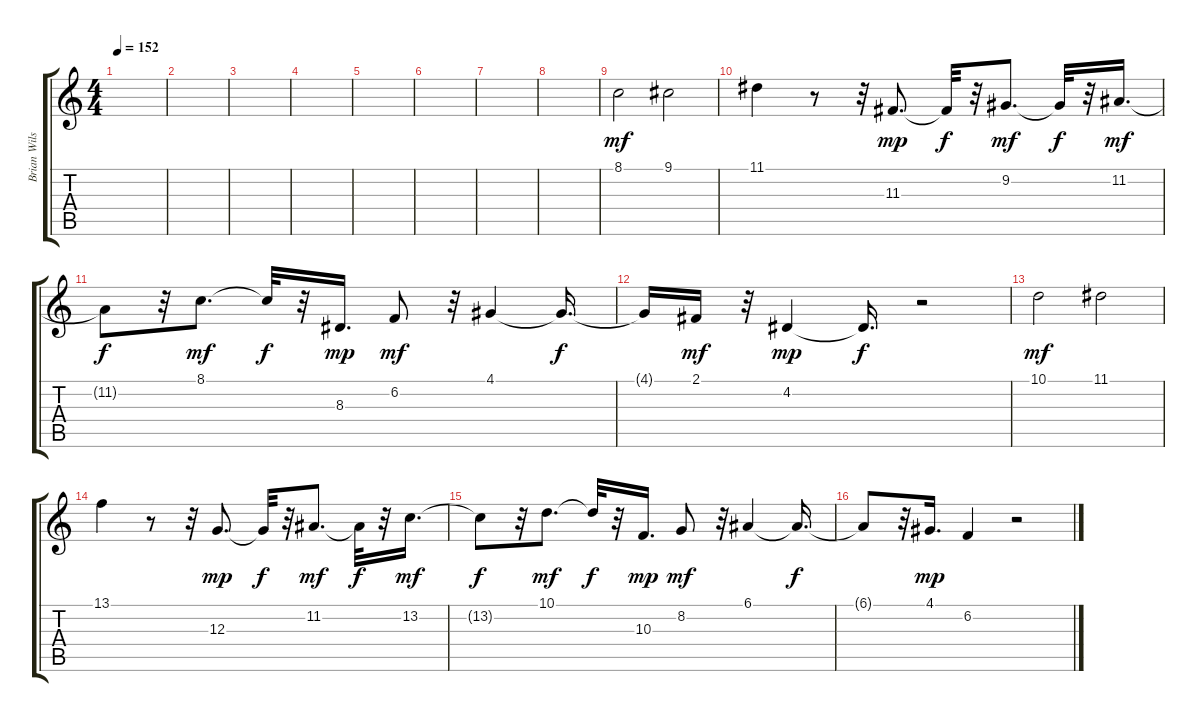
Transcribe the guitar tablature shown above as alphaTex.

\track ("Brian Wilson" "Brian Wils") {instrument flute}
\staff {score tabs}
\tuning (E4 B3 G3 D3 A2 E2) {hide}
\ts (4 4)
\tempo 152
\clef g2
\ks c
|
|
|
|
|
|
|
|
8.1.2{dy mf} 9.1.2 |
11.1.4 r.8 r.32 11.3.8{d dy mp} 11.3{t}.32{dy f} r.32 9.2.8{d dy mf} 9.2{t}.32{dy f} r.32 11.2.16{d dy mf} |
11.2{t}.8{dy f} r.32 8.1.8{d dy mf} 8.1{t}.32{dy f} r.32 8.3.16{d dy mp} 6.2.8{dy mf} r.32 4.1.4 4.1{t}.16{d dy f} |
4.1{t}.16 2.1.16{dy mf} r.32 4.2.4{dy mp} 4.2{t}.16{d dy f} r.2 |
10.1.2{dy mf} 11.1.2 |
13.1.4 r.8 r.32 12.3.8{d dy mp} 12.3{t}.32{dy f} r.32 11.2.8{d dy mf} 11.2{t}.32{dy f} r.32 13.2.16{d dy mf} |
13.2{t}.8{dy f} r.32 10.1.8{d dy mf} 10.1{t}.32{dy f} r.32 10.3.16{d dy mp} 8.2.8{dy mf} r.32 6.1.4 6.1{t}.16{d dy f} |
6.1{t}.8 r.32 4.1.16{d dy mp} 6.2.4 r.2
